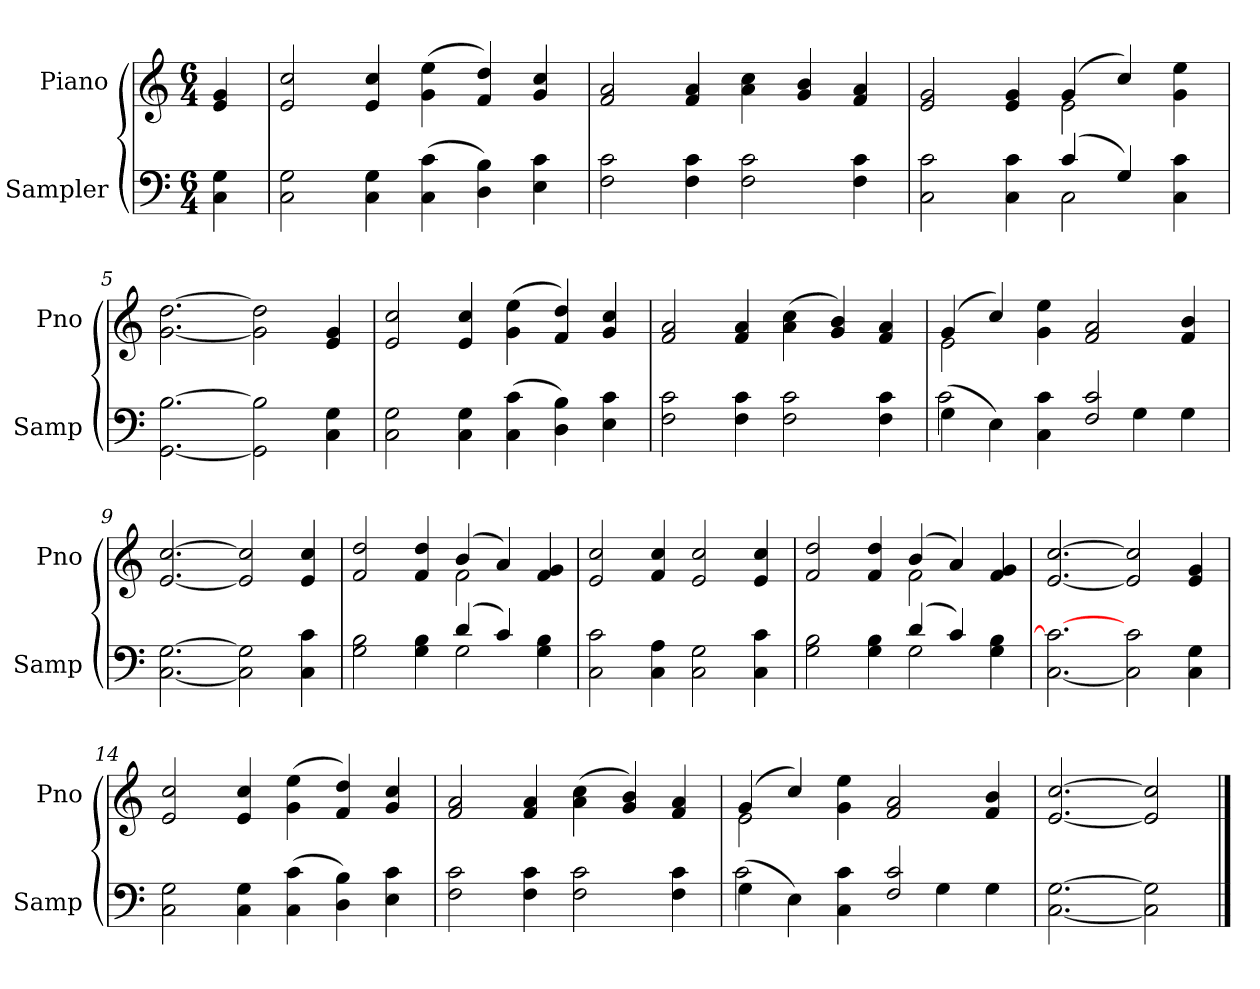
**kern	**kern
*part2	*part1
*staff2	*staff1
*I"Sampler	*I"Piano
*I'Samp	*I'Pno
*clefF4	*clefG2
*M6/4	*M6/4
=1	=1
4C 4G	4e 4g
=2	=2
2C 2G	2e 2cc
4C 4G	4e 4cc
(4C 4c	(4g 4ee
4D 4B)	4f 4dd)
4E 4c	4g 4cc
=3	=3
2F 2c	2f 2a
4F 4c	4f 4a
2F 2c	4a 4cc
.	4g 4b
4F 4c	4f 4a
=4	=4
*^	*^
2C 2c	2.ryy	2e 2g	2.ryy
4C 4c	.	4e 4g	.
(4c/	2C	(4g/	2e
4G/)	.	4cc/)	.
4C 4c	4ryy	4g 4ee	4ryy
*v	*v	*	*
*	*v	*v
=5	=5
[2.GG [2.B	[2.g [2.dd
2GG] 2B]	2g] 2dd]
4C 4G	4e 4g
=6	=6
2C 2G	2e 2cc
4C 4G	4e 4cc
(4C 4c	(4g 4ee
4D 4B)	4f 4dd)
4E 4c	4g 4cc
=7	=7
2F 2c	2f 2a
4F 4c	4f 4a
2F 2c	(4a 4cc
.	4g 4b)
4F 4c	4f 4a
=8	=8
*^	*^
(4G\	2c	(4g/	2e
4E\)	.	4cc/)	.
4C 4c	2ryy	4g 4ee	1ryy
2F 2c	.	2f 2a	.
.	4G	.	.
4G\	4ryy	4f 4b	.
*v	*v	*	*
*	*v	*v
=9	=9
[2.C [2.G	[2.e [2.cc
2C] 2G]	2e] 2cc]
4C 4c	4e 4cc
=10	=10
*^	*^
2G 2B	2.ryy	2f 2dd	2.ryy
4G 4B	.	4f 4dd	.
(4d/	2G	(4b/	2f
4c/)	.	4a/)	.
4G 4B	4ryy	4f 4g	4ryy
*v	*v	*	*
*	*v	*v
=11	=11
2C 2c	2e 2cc
4C 4A	4f 4cc
2C 2G	2e 2cc
4C 4c	4e 4cc
=12	=12
*^	*^
2G 2B	2.ryy	2f 2dd	2.ryy
4G 4B	.	4f 4dd	.
(4d/	2G	(4b/	2f
4c/)	.	4a/)	.
4G 4B	4ryy	4f 4g	4ryy
*v	*v	*	*
*	*v	*v
=13	=13
[2.C 2.c_	[2.e [2.cc
2C] 2c	2e] 2cc]
4C 4G	4e 4g
=14	=14
2C 2G	2e 2cc
4C 4G	4e 4cc
(4C 4c	(4g 4ee
4D 4B)	4f 4dd)
4E 4c	4g 4cc
=15	=15
2F 2c	2f 2a
4F 4c	4f 4a
2F 2c	(4a 4cc
.	4g 4b)
4F 4c	4f 4a
=16	=16
*^	*^
(4G\	2c	(4g/	2e
4E\)	.	4cc/)	.
4C 4c	2ryy	4g 4ee	1ryy
2F 2c	.	2f 2a	.
.	4G	.	.
4G\	4ryy	4f 4b	.
*v	*v	*	*
*	*v	*v
=17	=17
[2.C [2.G	[2.e [2.cc
2C] 2G]	2e] 2cc]
==	==
*-	*-
